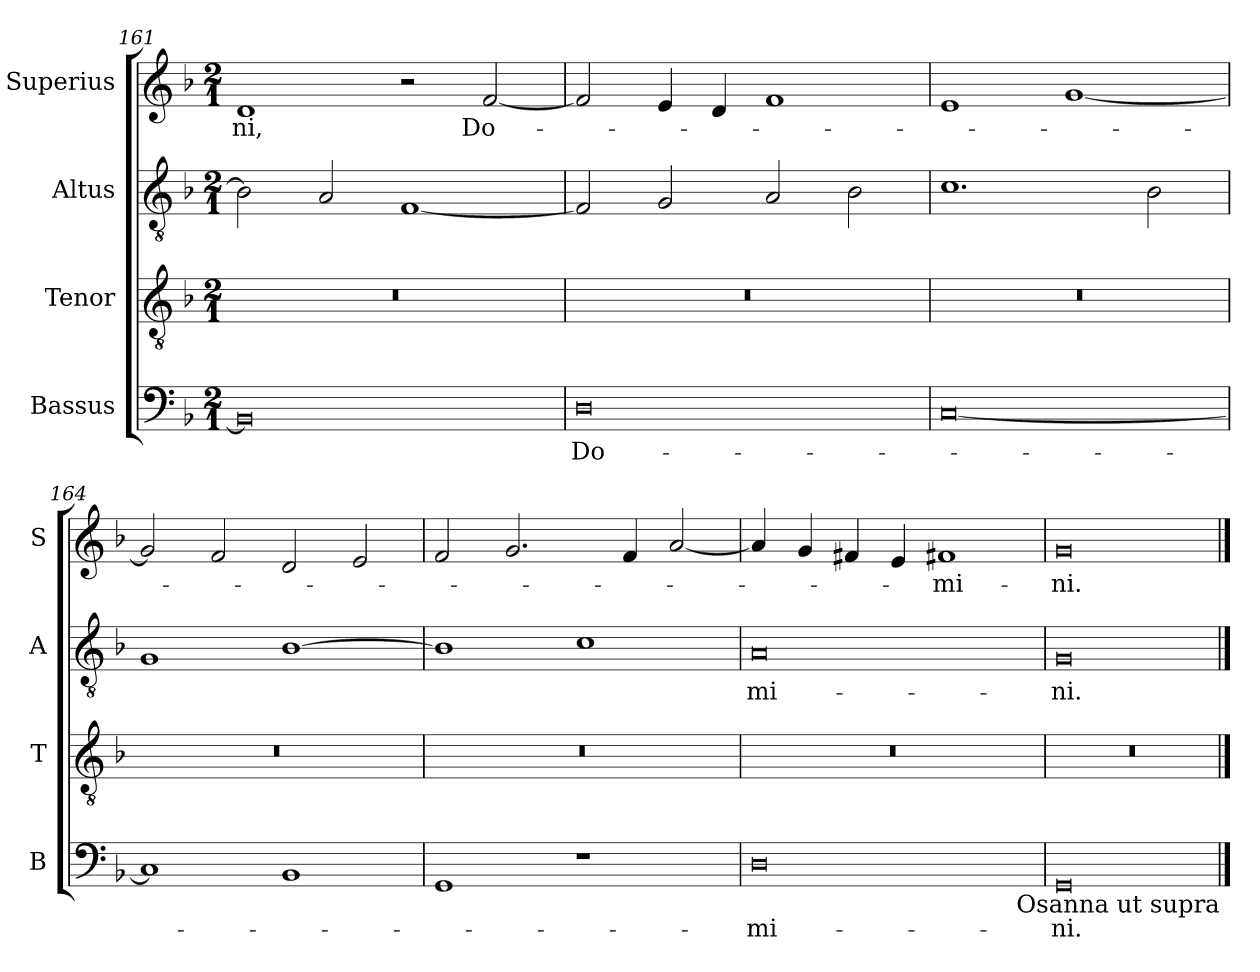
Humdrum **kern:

**kern	**text	**kern	**kern	**text	**kern	**text
*part4	*part4	*part3	*part2	*part2	*part1	*part1
*staff4	*staff4	*staff3	*staff2	*staff2	*staff1	*staff1
*I"Bassus	*	*I"Tenor	*I"Altus	*	*I"Superius	*
*I'B	*	*I'T	*I'A	*	*I'S	*
*clefF4	*	*clefGv2	*clefGv2	*	*clefG2	*
*k[b-]	*	*k[b-]	*k[b-]	*	*k[b-]	*
*M2/1	*	*M2/1	*M2/1	*	*M2/1	*
=161	=161	=161	=161	=161	=161	=161
!	!	!	!	!	!	!LO:LY:i
0BB-]	.	0r	2B-]	.	1d	-ni,
.	.	.	2A	.	.	.
.	.	.	[1F	.	2r	.
.	.	.	.	.	[2f	Do-
=162	=162	=162	=162	=162	=162	=162
0D	Do-	0r	2F]	.	2f]	.
.	.	.	2G	.	4e	.
.	.	.	.	.	4d	.
.	.	.	2A	.	1f	.
.	.	.	2B-	.	.	.
=163	=163	=163	=163	=163	=163	=163
[0C	.	0r	1.c	.	1e	.
.	.	.	.	.	[1g	.
.	.	.	2B-	.	.	.
=164	=164	=164	=164	=164	=164	=164
1C]	.	0r	1G	.	2g]	.
.	.	.	.	.	2f	.
1BB-	.	.	[1B-	.	2d	.
.	.	.	.	.	2e	.
=165	=165	=165	=165	=165	=165	=165
1GG	.	0r	1B-]	.	2f	.
.	.	.	.	.	2.g	.
1r	.	.	1c	.	.	.
.	.	.	.	.	4f	.
.	.	.	.	.	[2a	.
=166	=166	=166	=166	=166	=166	=166
0D	-mi-	0r	0A	-mi-	4a]	.
.	.	.	.	.	4g	.
.	.	.	.	.	4f#X	.
.	.	.	.	.	4e	.
.	.	.	.	.	1f#X	-mi-
=167	=167	=167	=167	=167	=167	=167
0GG	-ni.	0r	0G	-ni.	0g	-ni.
!LO:TX:b:rj:t=Osanna ut supra	!	!	!	!	!	!
==	==	==	==	==	==	==
*-	*-	*-	*-	*-	*-	*-
